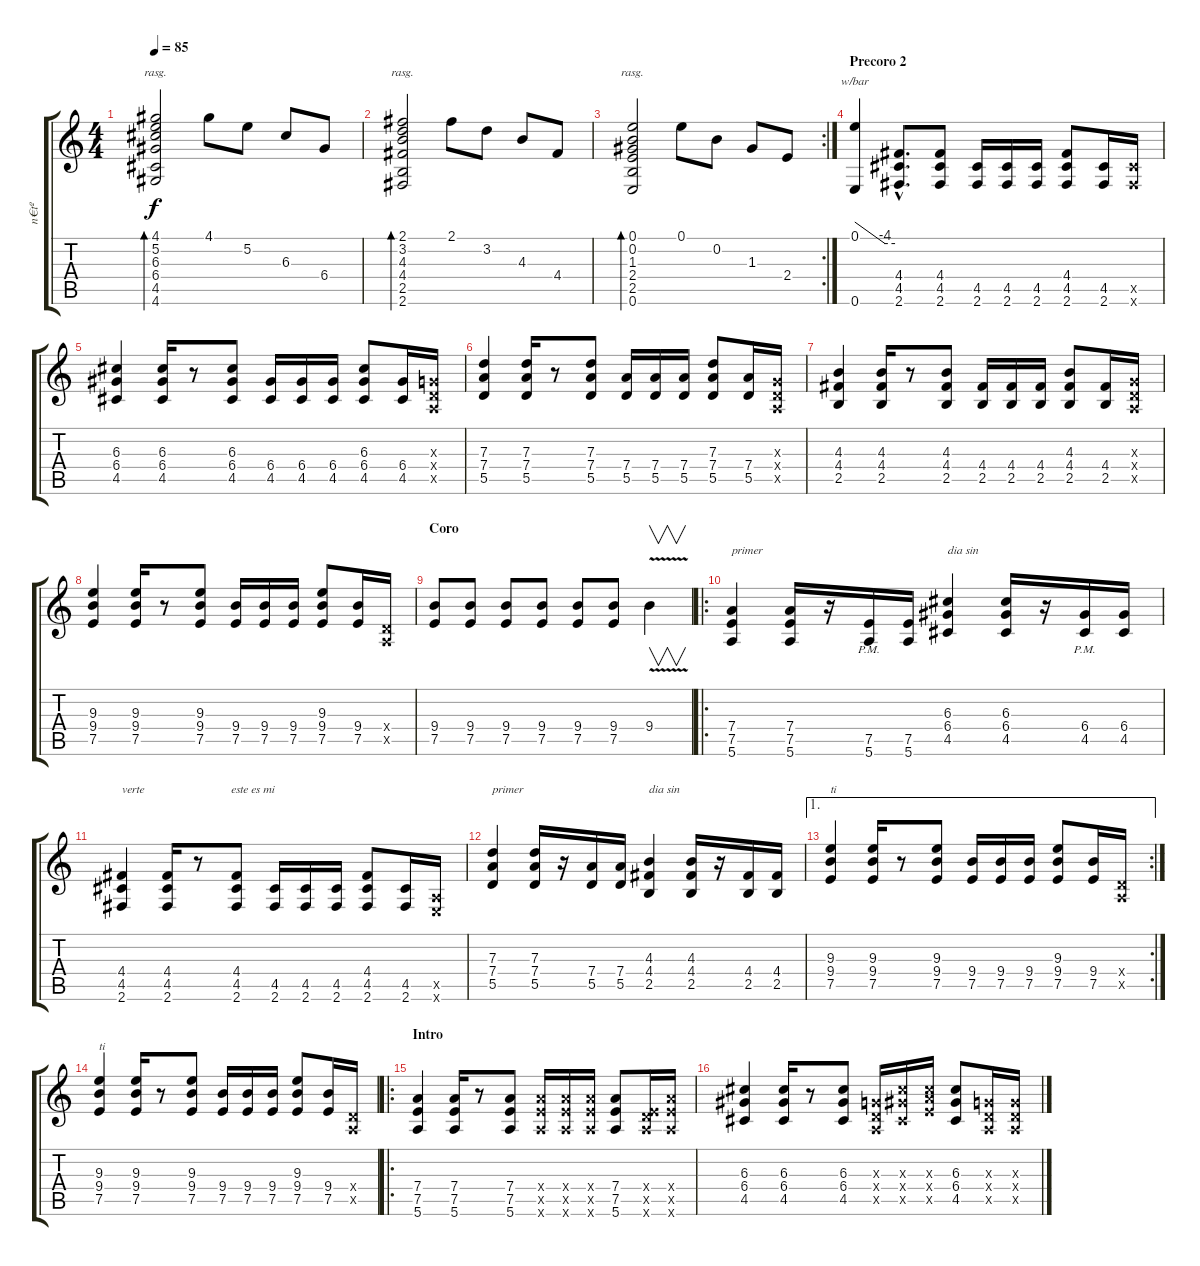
\track ("n€tº" "n€tº") {instrument distortionguitar}
\staff {score tabs}
\tuning (E4 B3 G3 D3 A2 E2) {hide}
\ts (4 4)
\tempo 85
\clef g2
\ks c
(4.1 5.2 6.3 6.4 4.5 4.6).2{bd 240 rasg ii dy f} 4.1.8 5.2.8 6.3.8 6.4.8 |
(2.1 3.2 4.3 4.4 2.5 2.6).2{bd 240 rasg ii} 2.1.8 3.2.8 4.3.8 4.4.8 |
\rc 2
(0.1 0.2 1.3 2.4 2.5 0.6).2{bd 240 rasg ii} 0.1.8 0.2.8 1.3.8 2.4.8 |
\section ("" "Precoro 2")
(0.1 0.6).4{tbe (custom default 0 0 45 -16 60 -16) volume 11 instrument distortionguitar} (4.4{hac} 4.5{hac} 2.6{hac}).8{d} (4.4 4.5 2.6).8 (4.5 2.6).16 (4.5 2.6).16 (4.5 2.6).16 (4.4 4.5 2.6).8 (4.5 2.6).16 (4.5{x} 2.6{x}).16 |
(6.3 6.4 4.5).4 (6.3 6.4 4.5).16 r.8 (6.3 6.4 4.5).8 (6.4 4.5).16 (6.4 4.5).16 (6.4 4.5).16 (6.3 6.4 4.5).8 (6.4 4.5).16 (0.3{x} 0.4{x} 0.5{x}).16 |
(7.3 7.4 5.5).4 (7.3 7.4 5.5).16 r.8 (7.3 7.4 5.5).8 (7.4 5.5).16 (7.4 5.5).16 (7.4 5.5).16 (7.3 7.4 5.5).8 (7.4 5.5).16 (0.3{x} 0.4{x} 0.5{x}).16 |
(4.3 4.4 2.5).4 (4.3 4.4 2.5).16 r.8 (4.3 4.4 2.5).8 (4.4 2.5).16 (4.4 2.5).16 (4.4 2.5).16 (4.3 4.4 2.5).8 (4.4 2.5).16 (0.3{x} 0.4{x} 0.5{x}).16 |
(9.3 9.4 7.5).4 (9.3 9.4 7.5).16 r.8 (9.3 9.4 7.5).8 (9.4 7.5).16 (9.4 7.5).16 (9.4 7.5).16 (9.3 9.4 7.5).8 (9.4 7.5).16 (0.4{x} 0.5{x}).16 |
\section ("" "Coro")
(9.4 7.5).8 (9.4 7.5).8 (9.4 7.5).8 (9.4 7.5).8 (9.4 7.5).8 (9.4 7.5).8 9.4{v}.4{v volume 13 instrument guitarharmonics} |
\ro
(7.4 7.5 5.6).4{txt "primer" volume 11 instrument distortionguitar} (7.4 7.5 5.6).16 r.16 (7.5{pm} 5.6{pm}).16 (7.5 5.6).16 (6.3 6.4 4.5).4{txt "dia sin"} (6.3 6.4 4.5).16 r.16 (6.4{pm} 4.5{pm}).16 (6.4 4.5).16 |
(4.4 4.5 2.6).4{txt "verte                             este es mi"} (4.4 4.5 2.6).16 r.8 (4.4 4.5 2.6).8 (4.5 2.6).16 (4.5 2.6).16 (4.5 2.6).16 (4.4 4.5 2.6).8 (4.5 2.6).16 (0.5{x} 0.6{x}).16 |
(7.3 7.4 5.5).4{txt "primer"} (7.3 7.4 5.5).16 r.16 (7.4 5.5).16 (7.4 5.5).16 (4.3 4.4 2.5).4{txt "dia sin"} (4.3 4.4 2.5).16 r.16 (4.4 2.5).16 (4.4 2.5).16 |
\ae 1
\rc 2
(9.3 9.4 7.5).4{txt "ti"} (9.3 9.4 7.5).16 r.8 (9.3 9.4 7.5).8 (9.4 7.5).16 (9.4 7.5).16 (9.4 7.5).16 (9.3 9.4 7.5).8 (9.4 7.5).16 (0.4{x} 0.5{x}).16 |
(9.3 9.4 7.5).4{txt "ti"} (9.3 9.4 7.5).16 r.8 (9.3 9.4 7.5).8 (9.4 7.5).16 (9.4 7.5).16 (9.4 7.5).16 (9.3 9.4 7.5).8 (9.4 7.5).16 (0.4{x} 0.5{x}).16 |
\ro
\section ("" "Intro")
(7.4 7.5 5.6).4{volume 9} (7.4 7.5 5.6).16 r.8 (7.4 7.5 5.6).8 (7.4{x} 7.5{x} 5.6{x}).16 (7.4{x} 7.5{x} 5.6{x}).16 (7.4{x} 7.5{x} 5.6{x}).16 (7.4 7.5 5.6).8 (0.4{x} 7.5{x} 5.6{x}).16 (7.4{x} 7.5{x} 5.6{x}).16 |
(6.3 6.4 4.5).4 (6.3 6.4 4.5).16 r.8 (6.3 6.4 4.5).8 (0.3{x} 0.4{x} 0.5{x}).16 (6.3{x} 6.4{x} 4.5{x}).16 (6.3{x} 7.4{x} 7.5{x}).16 (6.3 6.4 4.5).8 (0.3{x} 0.4{x} 0.5{x}).16 (0.3{x} 0.4{x} 0.5{x}).16
